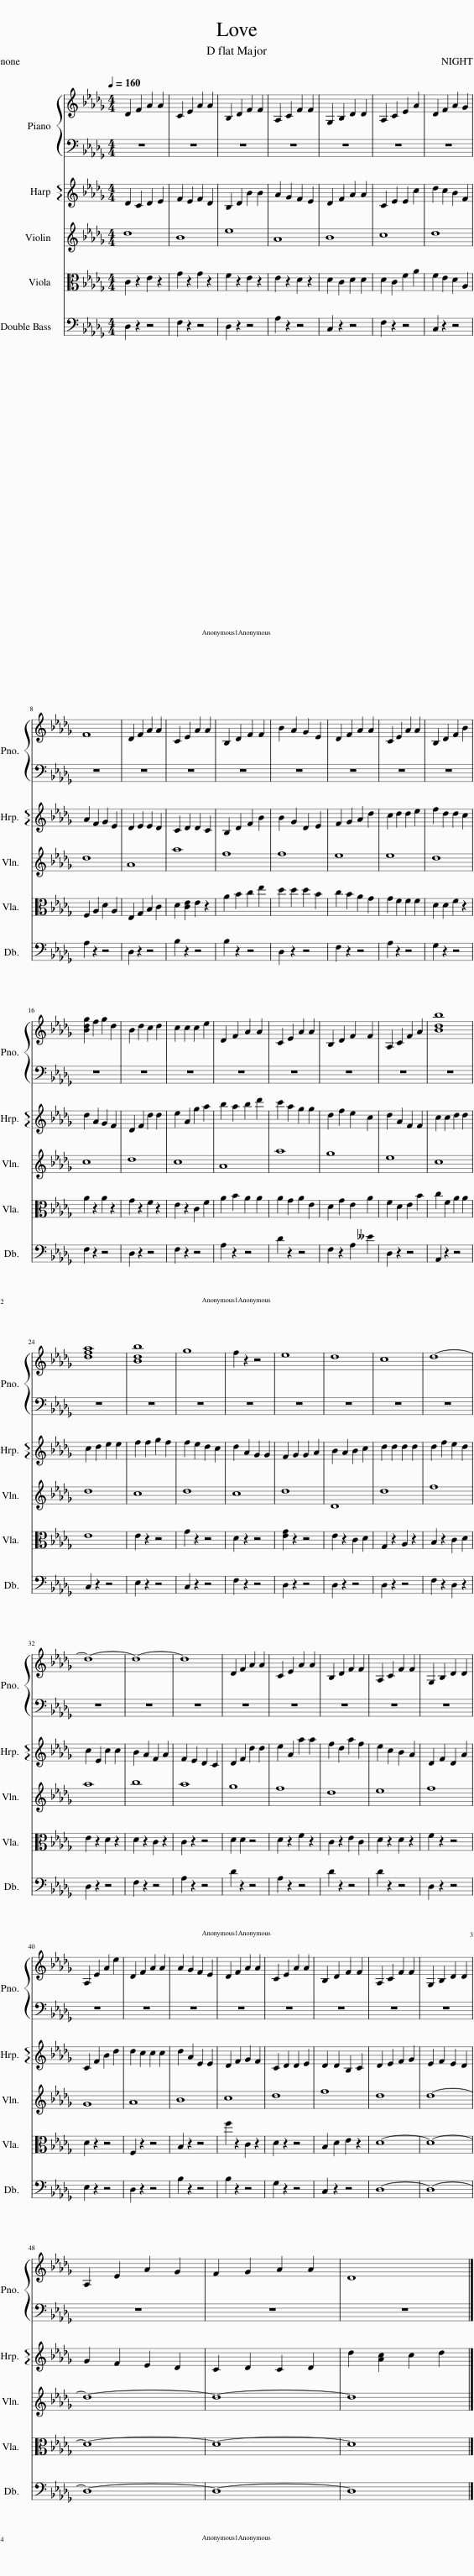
X:1
%%score 1 2 3 4 5
L:1/8
Q:1/4=160
M:4/4
I:linebreak $
K:Db
V:1 treble
V:2 treble
V:3 treble
V:4 alto
V:5 bass transpose=-12
V:1
 D2 F2 A2 A2 | C2 E2 A2 A2 | B,2 D2 F2 F2 | A,2 C2 F2 F2 | G,2 B,2 D2 D2 | %5
 A,2 C2 E2 A2 | D2 F2 A2 G2 |$ F8 | D2 F2 A2 A2 | C2 E2 A2 A2 | %10
 B,2 D2 F2 F2 | B2 A2 G2 E2 | D2 F2 A2 A2 | C2 E2 A2 A2 | B,2 D2 F2 B2 |$ %15
 [Bdg]2 f2 g2 d2 | B2 d2 c2 d2 | c2 c2 c2 e2 | D2 F2 A2 A2 | C2 E2 A2 A2 | %20
 B,2 D2 F2 F2 | A,2 C2 F2 A2 | [Bdb]8 |$ [dfa]8 | [Bdb]8 | %25
 g8 | f2 z2 z4 | e8 | d8 | c8 | %30
 d8- |$ d8- | d8- | d8 | D2 F2 A2 A2 | %35
 C2 E2 A2 A2 | B,2 D2 F2 F2 | A,2 C2 F2 F2 | G,2 B,2 D2 D2 |$ A,2 E2 A2 e2 | %40
 D2 F2 A2 A2 | A2 G2 F2 E2 | D2 F2 A2 A2 | C2 E2 A2 A2 | B,2 D2 F2 F2 | %45
 A,2 C2 F2 F2 | G,2 B,2 D2 D2 |$ A,2 E2 A2 G2 | F2 G2 A2 A2 | D8 |] %50
V:2
 D2 C2 D2 E2 | F2 E2 F2 D2 | B,2 D2 B2 B2 | A2 G2 F2 E2 | D2 F2 A2 A2 | %5
 C2 E2 E2 c2 | d2 c2 B2 F2 |$ A2 F2 G2 E2 | D2 E2 E2 D2 | C2 D2 D2 C2 | %10
 B,2 D2 F2 B2 | B2 G2 D2 E2 | F2 G2 A2 d2 | c2 d2 d2 e2 | f2 d2 d2 c2 |$ %15
 d2 A2 G2 F2 | D2 F2 d2 d2 | e2 A2 g2 a2 | b2 a2 b2 d'2 | c'2 a2 g2 g2 | %20
 d2 f2 e2 c2 | d2 A2 F2 F2 | c2 c2 d2 d2 |$ c2 d2 e2 e2 | f2 f2 g2 f2 | %25
 f2 e2 d2 c2 | d2 A2 G2 G2 | F2 G2 G2 A2 | B2 A2 B2 c2 | d2 d2 d2 d2 | %30
 d2 f2 e2 d2 |$ c2 E2 c2 c2 | B2 A2 F2 A2 | F2 E2 D2 C2 | D2 F2 d2 d2 | %35
 e2 A2 a2 a2 | f2 d2 a2 f2 | e2 c2 B2 A2 | D2 F2 D2 A2 |$ C2 F2 B2 d2 | %40
 d2 c2 c2 c2 | d2 A2 E2 E2 | D2 F2 G2 F2 | C2 D2 D2 E2 | D2 D2 B,2 C2 | %45
 D2 E2 F2 G2 | E2 F2 E2 D2 |$ G2 F2 E2 D2 | C2 D2 C2 D2 | d2 [Ac]2 c2 d2 |] %50
V:3
 d8 | B8 | e8 | A8 | B8 | %5
 c8 | d8 |$ d8 | A8 | a8 | %10
 f8 | f8 | e8 | e8 | d8 |$ %15
 c8 | d8 | c8 | A8 | a8 | %20
 g8 | e8 | c8 |$ d8 | c8 | %25
 d8 | c8 | d8 | D8 | d8 | %30
 f8 |$ a8 | b8 | a8 | g8 | %35
 f8 | d8 | e8 | f8 |$ G8 | %40
 A8 | B8 | c8 | d8 | f8 | %45
 d8 | d8- |$ d8- | d8- | d8 |] %50
V:4
 C2 z2 E2 z2 | G2 z2 G2 z2 | F2 z2 E2 z2 | E2 z2 D2 z2 | D2 C2 D2 D2 | %5
 D2 C2 F2 A2 | F2 E2 D2 A,2 |$ F,2 A,2 D2 A,2 | E,2 G,2 B,2 C2 | D2 [CE]2 E2 z2 | %10
 A2 B2 c2 e2 | d2 d2 d2 B2 | c2 B2 A2 G2 | G2 F2 F2 F2 | D2 D2 F2 z2 |$ %15
 A2 z2 A2 z2 | G2 z2 F2 z2 | E2 z2 C2 F2 | A2 B2 A2 A2 | A2 G2 A2 E2 | %20
 D2 G2 E2 A2 | F2 D2 E2 B2 | c2 F2 A2 A2 |$ E8 | E2 z2 z4 | %25
 G2 z2 z4 | D2 z2 z4 | [EG]2 z2 z4 | E2 z2 C2 D2 | G,2 z2 A,2 z2 | %30
 B,2 z2 C2 D2 |$ E2 z2 D2 z2 | D2 z2 C2 z2 | C2 z2 z4 | D2 D2 z4 | %35
 D2 z2 F2 z2 | C2 z2 E2 C2 | D2 z2 D2 z2 | F2 z2 z4 |$ D2 z2 z4 | %40
 F,2 z2 z4 | B,2 z2 z4 | f2 z2 C2 z2 | D2 z2 z4 | B,2 D2 E2 z2 | %45
 D8- | D8- |$ D8- | D8- | D8 |] %50
V:5
 D,2 z2 z4 | F,2 z2 z4 | D,2 z2 z4 | A,2 z2 z4 | C,2 z2 z4 | %5
 F,2 z2 z4 | C,2 z2 z4 |$ A,2 z2 z4 | D,2 z2 z4 | B,2 z2 z4 | %10
 B,2 z2 z4 | D,2 z2 z4 | F,2 z2 z4 | A,2 z2 z4 | G,2 z2 z4 |$ %15
 F,2 z2 z4 | D,2 z2 z4 | F,2 z2 z4 | A,2 z2 z4 | D2 z2 z4 | %20
 F,2 z2 A,2 __E2 | D,2 z2 z4 | A,,2 z2 z4 |$ C,2 z2 z4 | E,2 z2 z4 | %25
 C,2 z2 z4 | F,2 z2 z4 | D,2 z2 z4 | D,2 z2 z4 | D,2 z2 z4 | %30
 F,2 z2 D,2 z2 |$ D,2 z2 z4 | F,2 z2 z4 | A,2 z2 z4 | D2 z2 z4 | %35
 A,2 z2 z4 | D2 z2 z4 | D2 z2 z4 | D,2 z2 z4 |$ E,2 z2 z4 | %40
 D,2 z2 z4 | B,2 z2 z4 | B,2 z2 z4 | G,2 z2 z4 | C,2 z2 z4 | %45
 D,8- | D,8- |$ D,8- | D,8- | D,8 |] %50
